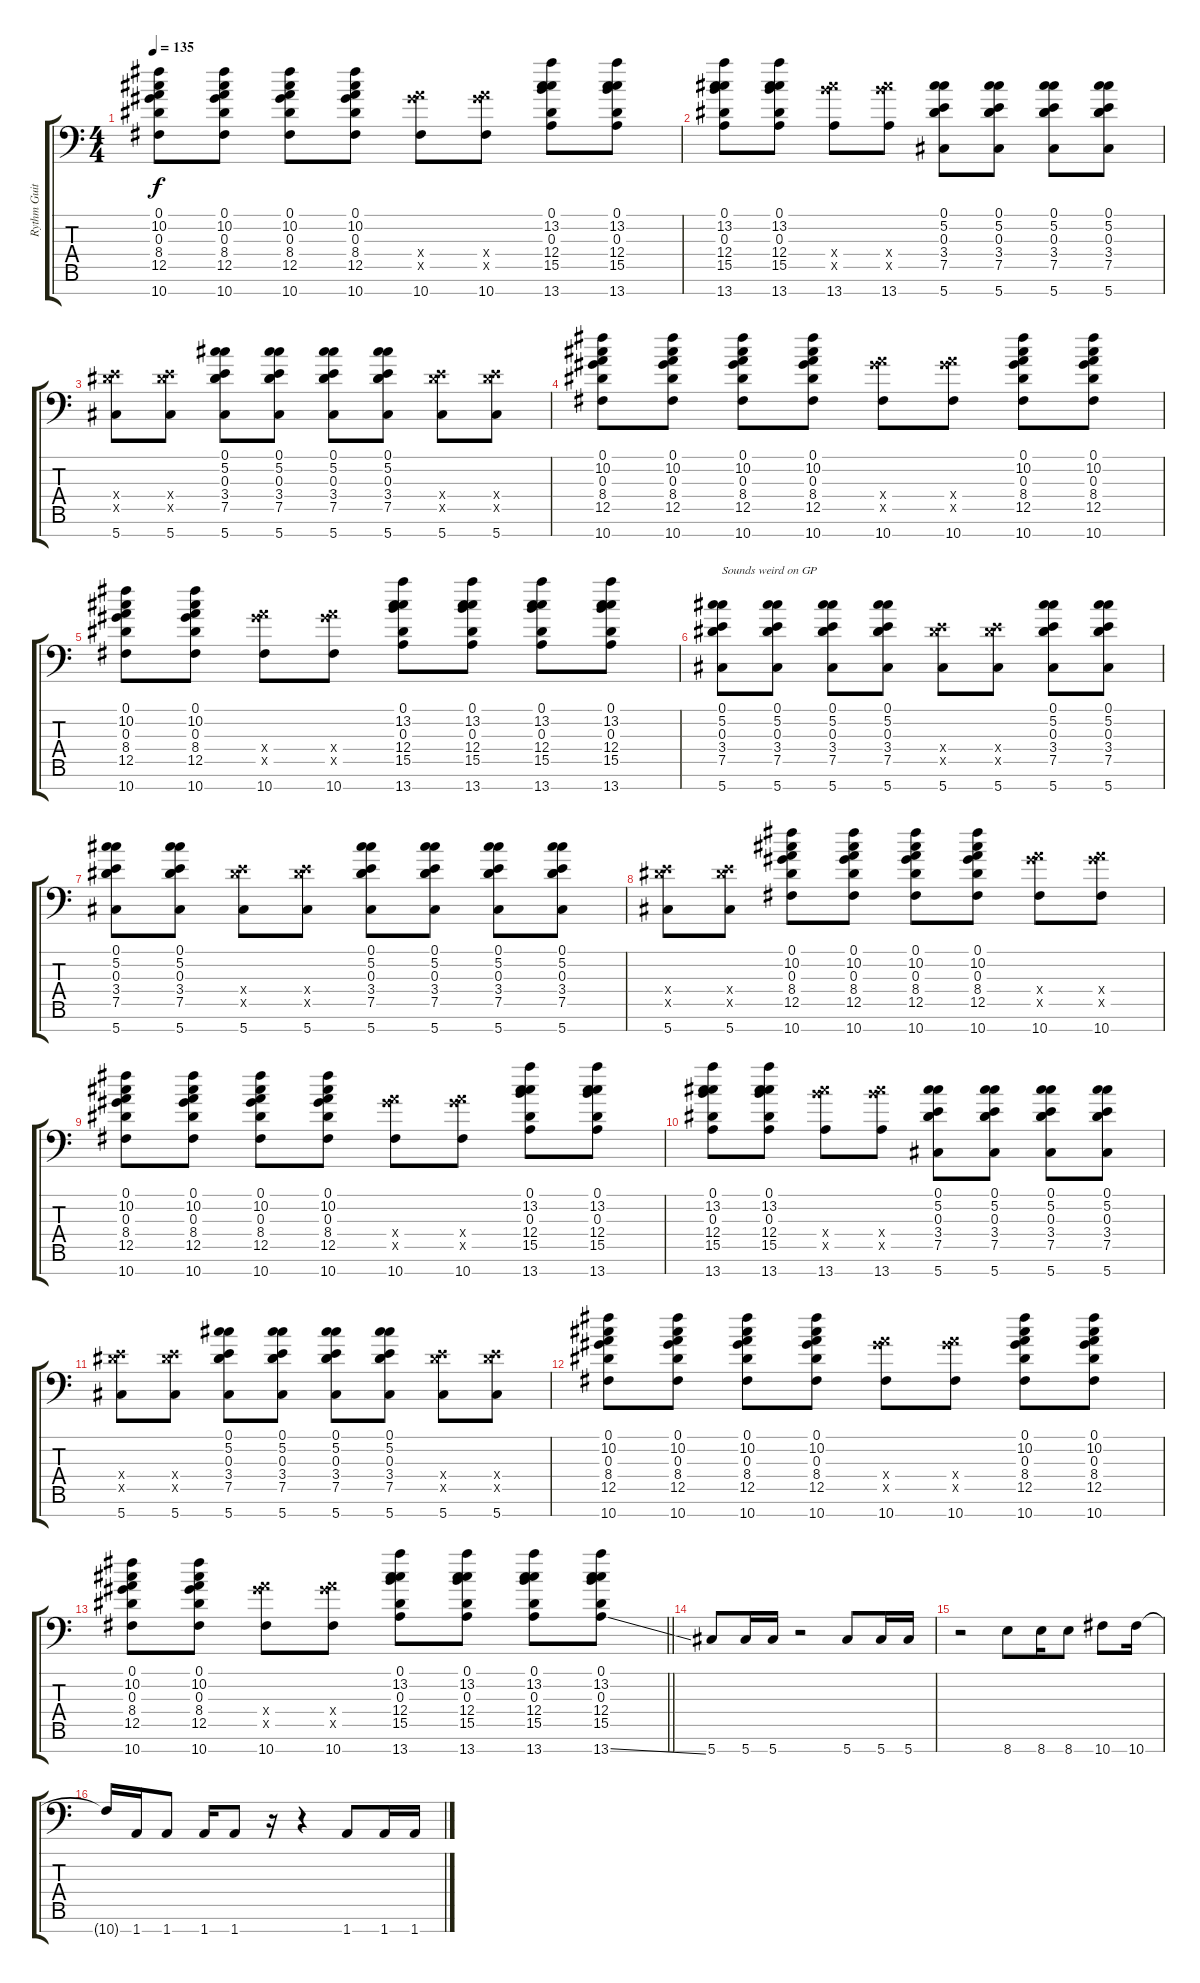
\track ("Rythm Guitar #2" "Rythm Guit") {instrument distortionguitar}
\staff {score tabs}
\tuning (Db4 Ab3 Eb3 Db3 Ab2 Eb2 Ab1) {hide}
\ts (4 4)
\tempo 135
\clef f4
\ks c
(0.1 10.2 0.3 8.4 12.5 10.7).8{dy f} (0.1 10.2 0.3 8.4 12.5 10.7).8 (0.1 10.2 0.3 8.4 12.5 10.7).8 (0.1 10.2 0.3 8.4 12.5 10.7).8 (8.4{x} 12.5{x} 10.7).8 (8.4{x} 12.5{x} 10.7).8 (0.1 13.2 0.3 12.4 15.5 13.7).8 (0.1 13.2 0.3 12.4 15.5 13.7).8 |
(0.1 13.2 0.3 12.4 15.5 13.7).8 (0.1 13.2 0.3 12.4 15.5 13.7).8 (12.4{x} 15.5{x} 13.7).8 (12.4{x} 15.5{x} 13.7).8 (0.1 5.2 0.3 3.4 7.5 5.7).8 (0.1 5.2 0.3 3.4 7.5 5.7).8 (0.1 5.2 0.3 3.4 7.5 5.7).8 (0.1 5.2 0.3 3.4 7.5 5.7).8 |
(3.4{x} 7.5{x} 5.7).8 (3.4{x} 7.5{x} 5.7).8 (0.1 5.2 0.3 3.4 7.5 5.7).8 (0.1 5.2 0.3 3.4 7.5 5.7).8 (0.1 5.2 0.3 3.4 7.5 5.7).8 (0.1 5.2 0.3 3.4 7.5 5.7).8 (3.4{x} 7.5{x} 5.7).8 (3.4{x} 7.5{x} 5.7).8 |
(0.1 10.2 0.3 8.4 12.5 10.7).8 (0.1 10.2 0.3 8.4 12.5 10.7).8 (0.1 10.2 0.3 8.4 12.5 10.7).8 (0.1 10.2 0.3 8.4 12.5 10.7).8 (8.4{x} 12.5{x} 10.7).8 (8.4{x} 12.5{x} 10.7).8 (0.1 10.2 0.3 8.4 12.5 10.7).8 (0.1 10.2 0.3 8.4 12.5 10.7).8 |
(0.1 10.2 0.3 8.4 12.5 10.7).8 (0.1 10.2 0.3 8.4 12.5 10.7).8 (8.4{x} 12.5{x} 10.7).8 (8.4{x} 12.5{x} 10.7).8 (0.1 13.2 0.3 12.4 15.5 13.7).8 (0.1 13.2 0.3 12.4 15.5 13.7).8 (0.1 13.2 0.3 12.4 15.5 13.7).8 (0.1 13.2 0.3 12.4 15.5 13.7).8 |
(0.1 5.2 0.3 3.4 7.5 5.7).8{txt "Sounds weird on GP"} (0.1 5.2 0.3 3.4 7.5 5.7).8 (0.1 5.2 0.3 3.4 7.5 5.7).8 (0.1 5.2 0.3 3.4 7.5 5.7).8 (3.4{x} 7.5{x} 5.7).8 (3.4{x} 7.5{x} 5.7).8 (0.1 5.2 0.3 3.4 7.5 5.7).8 (0.1 5.2 0.3 3.4 7.5 5.7).8 |
(0.1 5.2 0.3 3.4 7.5 5.7).8 (0.1 5.2 0.3 3.4 7.5 5.7).8 (3.4{x} 7.5{x} 5.7).8 (3.4{x} 7.5{x} 5.7).8 (0.1 5.2 0.3 3.4 7.5 5.7).8 (0.1 5.2 0.3 3.4 7.5 5.7).8 (0.1 5.2 0.3 3.4 7.5 5.7).8 (0.1 5.2 0.3 3.4 7.5 5.7).8 |
(3.4{x} 7.5{x} 5.7).8 (3.4{x} 7.5{x} 5.7).8 (0.1 10.2 0.3 8.4 12.5 10.7).8 (0.1 10.2 0.3 8.4 12.5 10.7).8 (0.1 10.2 0.3 8.4 12.5 10.7).8 (0.1 10.2 0.3 8.4 12.5 10.7).8 (8.4{x} 12.5{x} 10.7).8 (8.4{x} 12.5{x} 10.7).8 |
(0.1 10.2 0.3 8.4 12.5 10.7).8 (0.1 10.2 0.3 8.4 12.5 10.7).8 (0.1 10.2 0.3 8.4 12.5 10.7).8 (0.1 10.2 0.3 8.4 12.5 10.7).8 (8.4{x} 12.5{x} 10.7).8 (8.4{x} 12.5{x} 10.7).8 (0.1 13.2 0.3 12.4 15.5 13.7).8 (0.1 13.2 0.3 12.4 15.5 13.7).8 |
(0.1 13.2 0.3 12.4 15.5 13.7).8 (0.1 13.2 0.3 12.4 15.5 13.7).8 (12.4{x} 15.5{x} 13.7).8 (12.4{x} 15.5{x} 13.7).8 (0.1 5.2 0.3 3.4 7.5 5.7).8 (0.1 5.2 0.3 3.4 7.5 5.7).8 (0.1 5.2 0.3 3.4 7.5 5.7).8 (0.1 5.2 0.3 3.4 7.5 5.7).8 |
(3.4{x} 7.5{x} 5.7).8 (3.4{x} 7.5{x} 5.7).8 (0.1 5.2 0.3 3.4 7.5 5.7).8 (0.1 5.2 0.3 3.4 7.5 5.7).8 (0.1 5.2 0.3 3.4 7.5 5.7).8 (0.1 5.2 0.3 3.4 7.5 5.7).8 (3.4{x} 7.5{x} 5.7).8 (3.4{x} 7.5{x} 5.7).8 |
(0.1 10.2 0.3 8.4 12.5 10.7).8 (0.1 10.2 0.3 8.4 12.5 10.7).8 (0.1 10.2 0.3 8.4 12.5 10.7).8 (0.1 10.2 0.3 8.4 12.5 10.7).8 (8.4{x} 12.5{x} 10.7).8 (8.4{x} 12.5{x} 10.7).8 (0.1 10.2 0.3 8.4 12.5 10.7).8 (0.1 10.2 0.3 8.4 12.5 10.7).8 |
\barLineRight lightlight
(0.1 10.2 0.3 8.4 12.5 10.7).8 (0.1 10.2 0.3 8.4 12.5 10.7).8 (8.4{x} 12.5{x} 10.7).8 (8.4{x} 12.5{x} 10.7).8 (0.1 13.2 0.3 12.4 15.5 13.7).8 (0.1 13.2 0.3 12.4 15.5 13.7).8 (0.1 13.2 0.3 12.4 15.5 13.7).8 (0.1 13.2 0.3 12.4 15.5 13.7{ss}).8 |
\section ("" "")
5.7.8 5.7.16 5.7.16 r.2 5.7.8 5.7.16 5.7.16 |
r.2 8.7.8 8.7.16 8.7.8 10.7.8 10.7.16 |
10.7{t}.16 1.7.16 1.7.8 1.7.16 1.7.8 r.16 r.4 1.7.8 1.7.16 1.7.16
